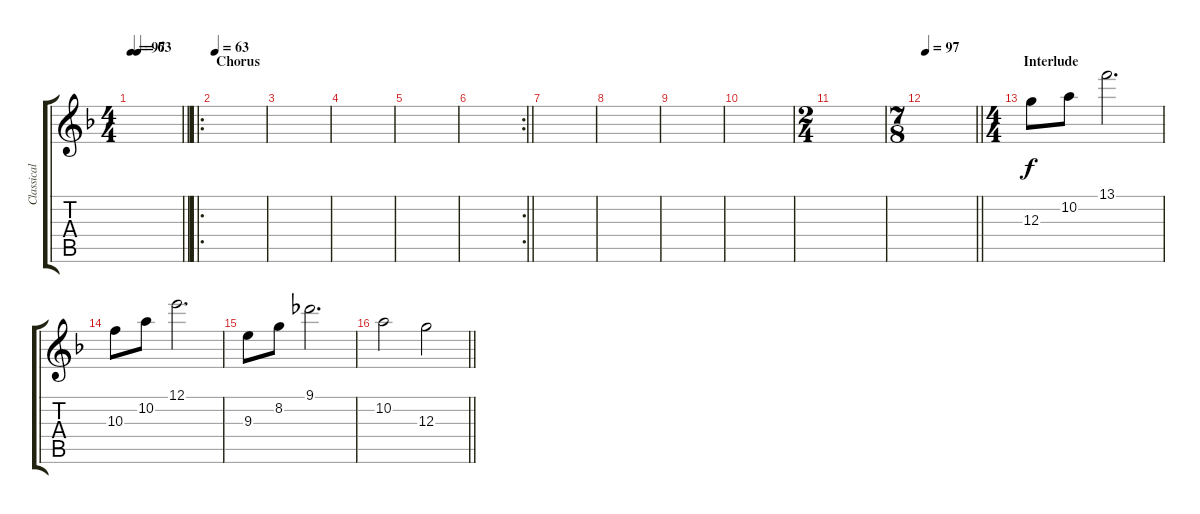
\track ("Classical" "Classical") {instrument acousticguitarnylon}
\staff {score tabs}
\tuning (E4 B3 G3 D3 A2 E2) {hide}
\ts (4 4)
\tempo 97
\tempo (63 0.125)
\clef g2
\barLineRight lightlight
\ks dminor
|
\ro
\section ("" "Chorus")
\tempo 63
|
|
|
|
\rc 2
\barLineRight lightlight
|
|
|
|
|
\ts (2 4)
|
\ts (7 8)
\tempo 97
\barLineRight lightlight
|
\ts (4 4)
\section ("" "Interlude")
12.3.8 10.2.8 13.1.2{d} |
10.3.8 10.2.8 12.1.2{d} |
9.3.8 8.2.8 9.1.2{d} |
\barLineRight lightlight
10.2.2 12.3.2
